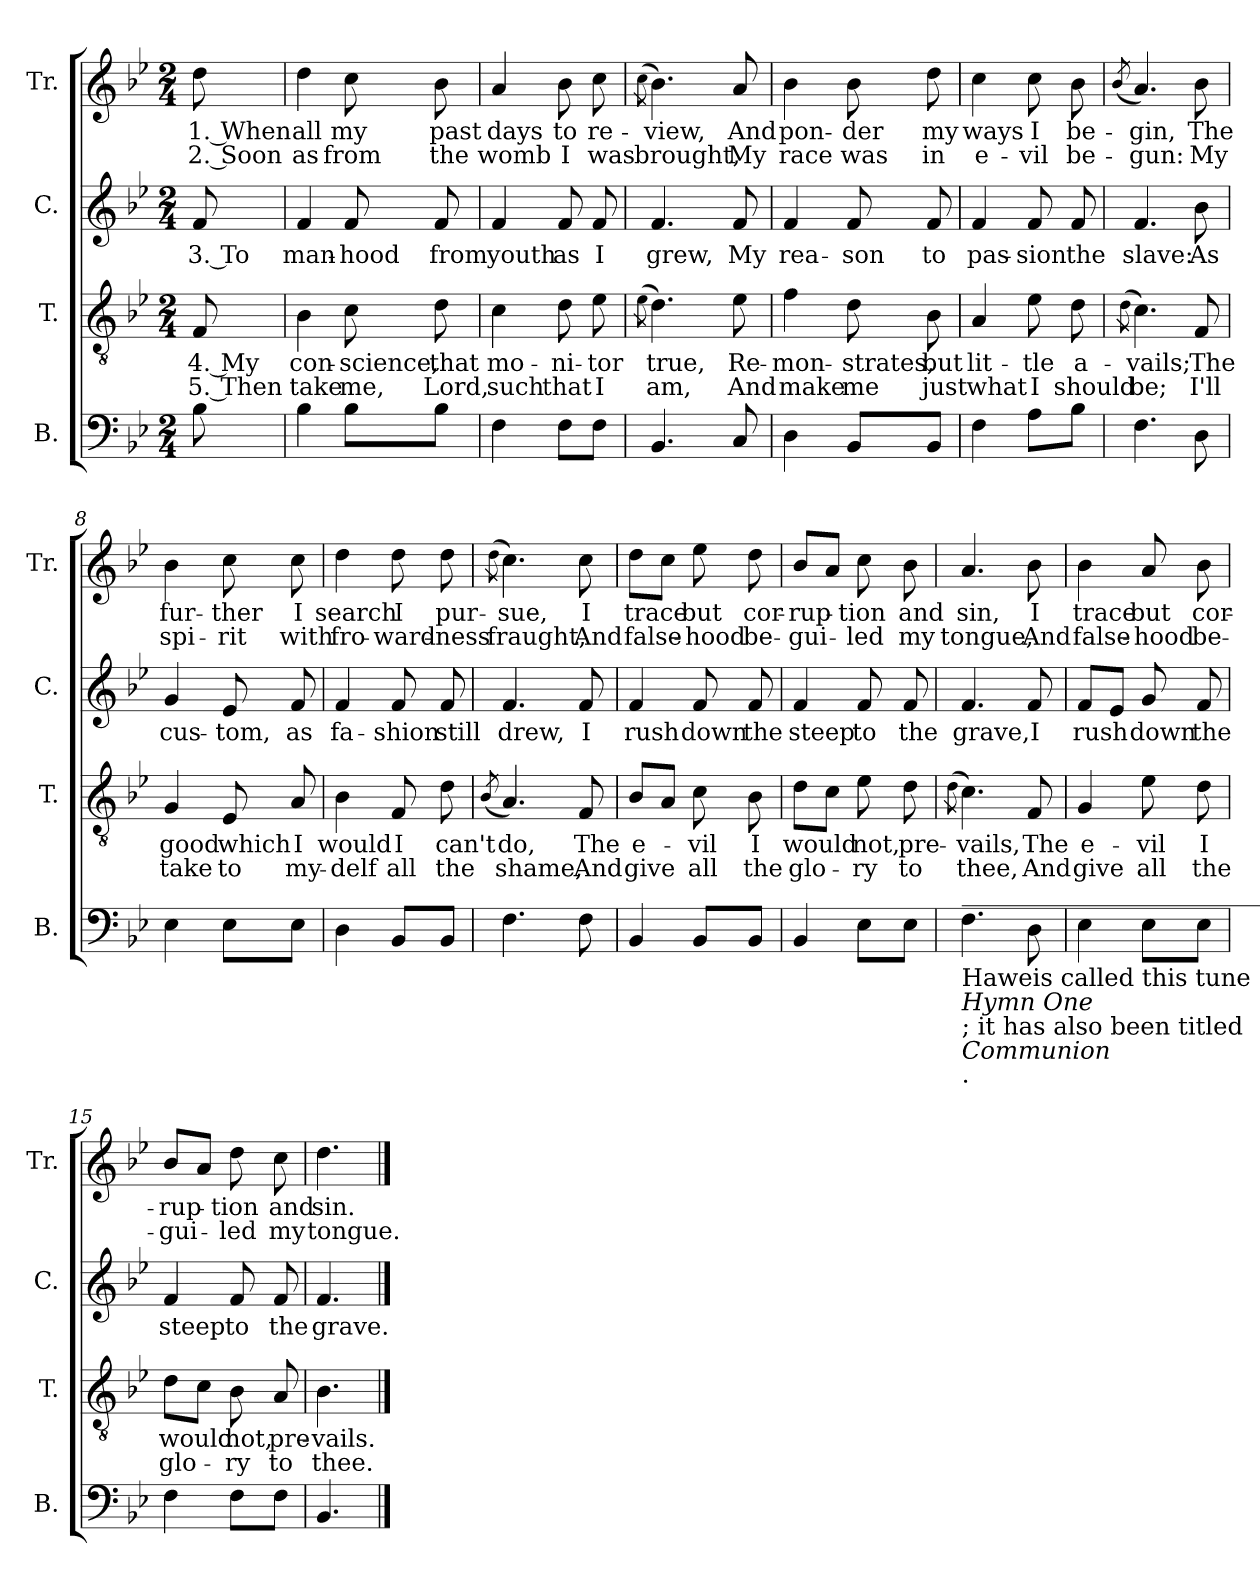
**kern	**kern	**text	**text	**kern	**text	**kern	**text	**text
*part4	*part3	*part3	*part3	*part2	*part2	*part1	*part1	*part1
*staff4	*staff3	*staff3	*staff3	*staff2	*staff2	*staff1	*staff1	*staff1
*I"B.	*I"T.	*	*	*I"C.	*	*I"Tr.	*	*
*I'B.	*I'T.	*	*	*I'C.	*	*I'Tr.	*	*
*clefF4	*clefGv2	*	*	*clefG2	*	*clefG2	*	*
*k[b-e-]	*k[b-e-]	*	*	*k[b-e-]	*	*k[b-e-]	*	*
*M2/4	*M2/4	*	*	*M2/4	*	*M2/4	*	*
*MM80	*MM80	*	*	*MM80	*	*MM80	*	*
=1	=1	=1	=1	=1	=1	=1	=1	=1
!	!	!LO:LY:b	!LO:LY:b	!	!LO:LY:b	!	!LO:LY:b	!LO:LY:b
8B-\	8F/	4. My	5. Then	8f/	3. To	8dd\	1. When	2. Soon
=2	=2	=2	=2	=2	=2	=2	=2	=2
!	!	!LO:LY:b	!LO:LY:b	!	!LO:LY:b	!	!LO:LY:b	!LO:LY:b
4B-\	4B-\	con-	take	4f/	man-	4dd\	all	as
!	!	!LO:LY:b	!LO:LY:b	!	!LO:LY:b	!	!LO:LY:b	!LO:LY:b
8B-\L	8c\	-science,	me,	8f/	-hood	8cc\	my	from
!	!	!LO:LY:b	!LO:LY:b	!	!LO:LY:b	!	!LO:LY:b	!LO:LY:b
8B-\J	8d\	that	Lord,	8f/	from	8b-\	past	the
=3	=3	=3	=3	=3	=3	=3	=3	=3
!	!	!LO:LY:b	!LO:LY:b	!	!LO:LY:b	!	!LO:LY:b	!LO:LY:b
4F\	4c\	mo-	such	4f/	youth	4a/	days	womb
!	!	!LO:LY:b	!LO:LY:b	!	!LO:LY:b	!	!LO:LY:b	!LO:LY:b
8F\L	8d\	-ni-	that	8f/	as	8b-\	to	I
!	!	!LO:LY:b	!LO:LY:b	!	!LO:LY:b	!	!LO:LY:b	!LO:LY:b
8F\J	8e-\	-tor	I	8f/	I	8cc\	re-	was
=4	=4	=4	=4	=4	=4	=4	=4	=4
.	(8qe-\	.	.	.	.	(8qcc\	.	.
!	!	!LO:LY:b	!LO:LY:b	!	!LO:LY:b	!	!LO:LY:b	!LO:LY:b
4.BB-/	4.d\)	true,	am,	4.f/	grew,	4.b-\)	-view,	brought,
!	!	!LO:LY:b	!LO:LY:b	!	!LO:LY:b	!	!LO:LY:b	!LO:LY:b
8C/	8e-\	Re-	And	8f/	My	8a/	And	My
=5	=5	=5	=5	=5	=5	=5	=5	=5
!	!	!LO:LY:b	!LO:LY:b	!	!LO:LY:b	!	!LO:LY:b	!LO:LY:b
4D\	4f\	-mon-	make	4f/	rea-	4b-\	pon-	race
!	!	!LO:LY:b	!LO:LY:b	!	!LO:LY:b	!	!LO:LY:b	!LO:LY:b
8BB-/L	8d\	-strates,	me	8f/	-son	8b-\	-der	was
!	!	!LO:LY:b	!LO:LY:b	!	!LO:LY:b	!	!LO:LY:b	!LO:LY:b
8BB-/J	8B-\	but	just	8f/	to	8dd\	my	in
=6	=6	=6	=6	=6	=6	=6	=6	=6
!	!	!LO:LY:b	!LO:LY:b	!	!LO:LY:b	!	!LO:LY:b	!LO:LY:b
4F\	4A/	lit-	what	4f/	pas-	4cc\	ways	e-
!	!	!LO:LY:b	!LO:LY:b	!	!LO:LY:b	!	!LO:LY:b	!LO:LY:b
8A\L	8e-\	-tle	I	8f/	-sion	8cc\	I	-vil
!	!	!LO:LY:b	!LO:LY:b	!	!LO:LY:b	!	!LO:LY:b	!LO:LY:b
8B-\J	8d\	a-	should	8f/	the	8b-\	be-	be-
=7	=7	=7	=7	=7	=7	=7	=7	=7
.	(8qd\	.	.	.	.	(8qb-/	.	.
!	!	!LO:LY:b	!LO:LY:b	!	!LO:LY:b	!	!LO:LY:b	!LO:LY:b
4.F\	4.c\)	-vails;	be;	4.f/	slave:	4.a/)	-gin,	-gun:
!	!	!LO:LY:b	!LO:LY:b	!	!LO:LY:b	!	!LO:LY:b	!LO:LY:b
8D\	8F/	The	I'll	8b-\	As	8b-\	The	My
=8	=8	=8	=8	=8	=8	=8	=8	=8
!	!	!LO:LY:b	!LO:LY:b	!	!LO:LY:b	!	!LO:LY:b	!LO:LY:b
4E-\	4G/	good	take	4g/	cus-	4b-\	fur-	spi-
!	!	!LO:LY:b	!LO:LY:b	!	!LO:LY:b	!	!LO:LY:b	!LO:LY:b
8E-\L	8E-/	which	to	8e-/	-tom,	8cc\	-ther	-rit
!	!	!LO:LY:b	!LO:LY:b	!	!LO:LY:b	!	!LO:LY:b	!LO:LY:b
8E-\J	8A/	I	my-	8f/	as	8cc\	I	with
=9	=9	=9	=9	=9	=9	=9	=9	=9
!	!	!LO:LY:b	!LO:LY:b	!	!LO:LY:b	!	!LO:LY:b	!LO:LY:b
4D\	4B-\	would	-delf	4f/	fa-	4dd\	search	fro-
!	!	!LO:LY:b	!LO:LY:b	!	!LO:LY:b	!	!LO:LY:b	!LO:LY:b
8BB-/L	8F/	I	all	8f/	-shion	8dd\	I	-ward-
!	!	!LO:LY:b	!LO:LY:b	!	!LO:LY:b	!	!LO:LY:b	!LO:LY:b
8BB-/J	8d\	can't	the	8f/	still	8dd\	pur-	-ness
=10	=10	=10	=10	=10	=10	=10	=10	=10
.	(8qB-/	.	.	.	.	(8qdd\	.	.
!	!	!LO:LY:b	!LO:LY:b	!	!LO:LY:b	!	!LO:LY:b	!LO:LY:b
4.F\	4.A/)	do,	shame,	4.f/	drew,	4.cc\)	-sue,	fraught,
!	!	!LO:LY:b	!LO:LY:b	!	!LO:LY:b	!	!LO:LY:b	!LO:LY:b
8F\	8F/	The	And	8f/	I	8cc\	I	And
=11	=11	=11	=11	=11	=11	=11	=11	=11
!	!	!LO:LY:b	!LO:LY:b	!	!LO:LY:b	!	!LO:LY:b	!LO:LY:b
4BB-/	8B-/L	e-	give	4f/	rush	8dd\L	trace	false-
.	8A/J	.	.	.	.	8cc\J	.	.
!	!	!LO:LY:b	!LO:LY:b	!	!LO:LY:b	!	!LO:LY:b	!LO:LY:b
8BB-/L	8c\	-vil	all	8f/	down	8ee-\	but	-hood
!	!	!LO:LY:b	!LO:LY:b	!	!LO:LY:b	!	!LO:LY:b	!LO:LY:b
8BB-/J	8B-\	I	the	8f/	the	8dd\	cor-	be-
=12	=12	=12	=12	=12	=12	=12	=12	=12
!	!	!LO:LY:b	!LO:LY:b	!	!LO:LY:b	!	!LO:LY:b	!LO:LY:b
4BB-/	8d\L	would	glo-	4f/	steep	8b-/L	-rup-	-gui-
.	8c\J	.	.	.	.	8a/J	.	.
!	!	!LO:LY:b	!LO:LY:b	!	!LO:LY:b	!	!LO:LY:b	!LO:LY:b
8E-\L	8e-\	not,	-ry	8f/	to	8cc\	-tion	-led
!	!	!LO:LY:b	!LO:LY:b	!	!LO:LY:b	!	!LO:LY:b	!LO:LY:b
8E-\J	8d\	pre-	to	8f/	the	8b-\	and	my
=13	=13	=13	=13	=13	=13	=13	=13	=13
.	(8qd\	.	.	.	.	.	.	.
!LO:TX:a:t=______________________________________________________________	!	!	!	!	!	!	!	!
!LO:TX:b:t=Haweis called this tune	!	!	!	!	!	!	!	!
!LO:TX:b:i:t=Hymn One	!	!	!	!	!	!	!	!
!LO:TX:b:t=; it has also been titled	!	!	!	!	!	!	!	!
!LO:TX:b:i:t=Communion	!	!	!	!	!	!	!	!
!LO:TX:b:t=.	!	!	!	!	!	!	!	!
!	!	!LO:LY:b	!LO:LY:b	!	!LO:LY:b	!	!LO:LY:b	!LO:LY:b
4.F\	4.c\)	-vails,	thee,	4.f/	grave,	4.a/	sin,	tongue,
!	!	!LO:LY:b	!LO:LY:b	!	!LO:LY:b	!	!LO:LY:b	!LO:LY:b
8D\	8F/	The	And	8f/	I	8b-\	I	And
=14	=14	=14	=14	=14	=14	=14	=14	=14
!	!	!LO:LY:b	!LO:LY:b	!	!LO:LY:b	!	!LO:LY:b	!LO:LY:b
4E-\	4G/	e-	give	8f/L	rush	4b-\	trace	false-
.	.	.	.	8e-/J	.	.	.	.
!	!	!LO:LY:b	!LO:LY:b	!	!LO:LY:b	!	!LO:LY:b	!LO:LY:b
8E-\L	8e-\	-vil	all	8g/	down	8a/	but	-hood
!	!	!LO:LY:b	!LO:LY:b	!	!LO:LY:b	!	!LO:LY:b	!LO:LY:b
8E-\J	8d\	I	the	8f/	the	8b-\	cor-	be-
=15	=15	=15	=15	=15	=15	=15	=15	=15
!	!	!LO:LY:b	!LO:LY:b	!	!LO:LY:b	!	!LO:LY:b	!LO:LY:b
4F\	8d\L	would	glo-	4f/	steep	8b-/L	-rup-	-gui-
.	8c\J	.	.	.	.	8a/J	.	.
!	!	!LO:LY:b	!LO:LY:b	!	!LO:LY:b	!	!LO:LY:b	!LO:LY:b
8F\L	8B-\	not,	-ry	8f/	to	8dd\	-tion	-led
!	!	!LO:LY:b	!LO:LY:b	!	!LO:LY:b	!	!LO:LY:b	!LO:LY:b
8F\J	8A/	pre-	to	8f/	the	8cc\	and	my
=16	=16	=16	=16	=16	=16	=16	=16	=16
!	!	!LO:LY:b	!LO:LY:b	!	!LO:LY:b	!	!LO:LY:b	!LO:LY:b
4.BB-/	4.B-\	-vails.	thee.	4.f/	grave.	4.dd\	sin.	tongue.
==	==	==	==	==	==	==	==	==
*-	*-	*-	*-	*-	*-	*-	*-	*-
